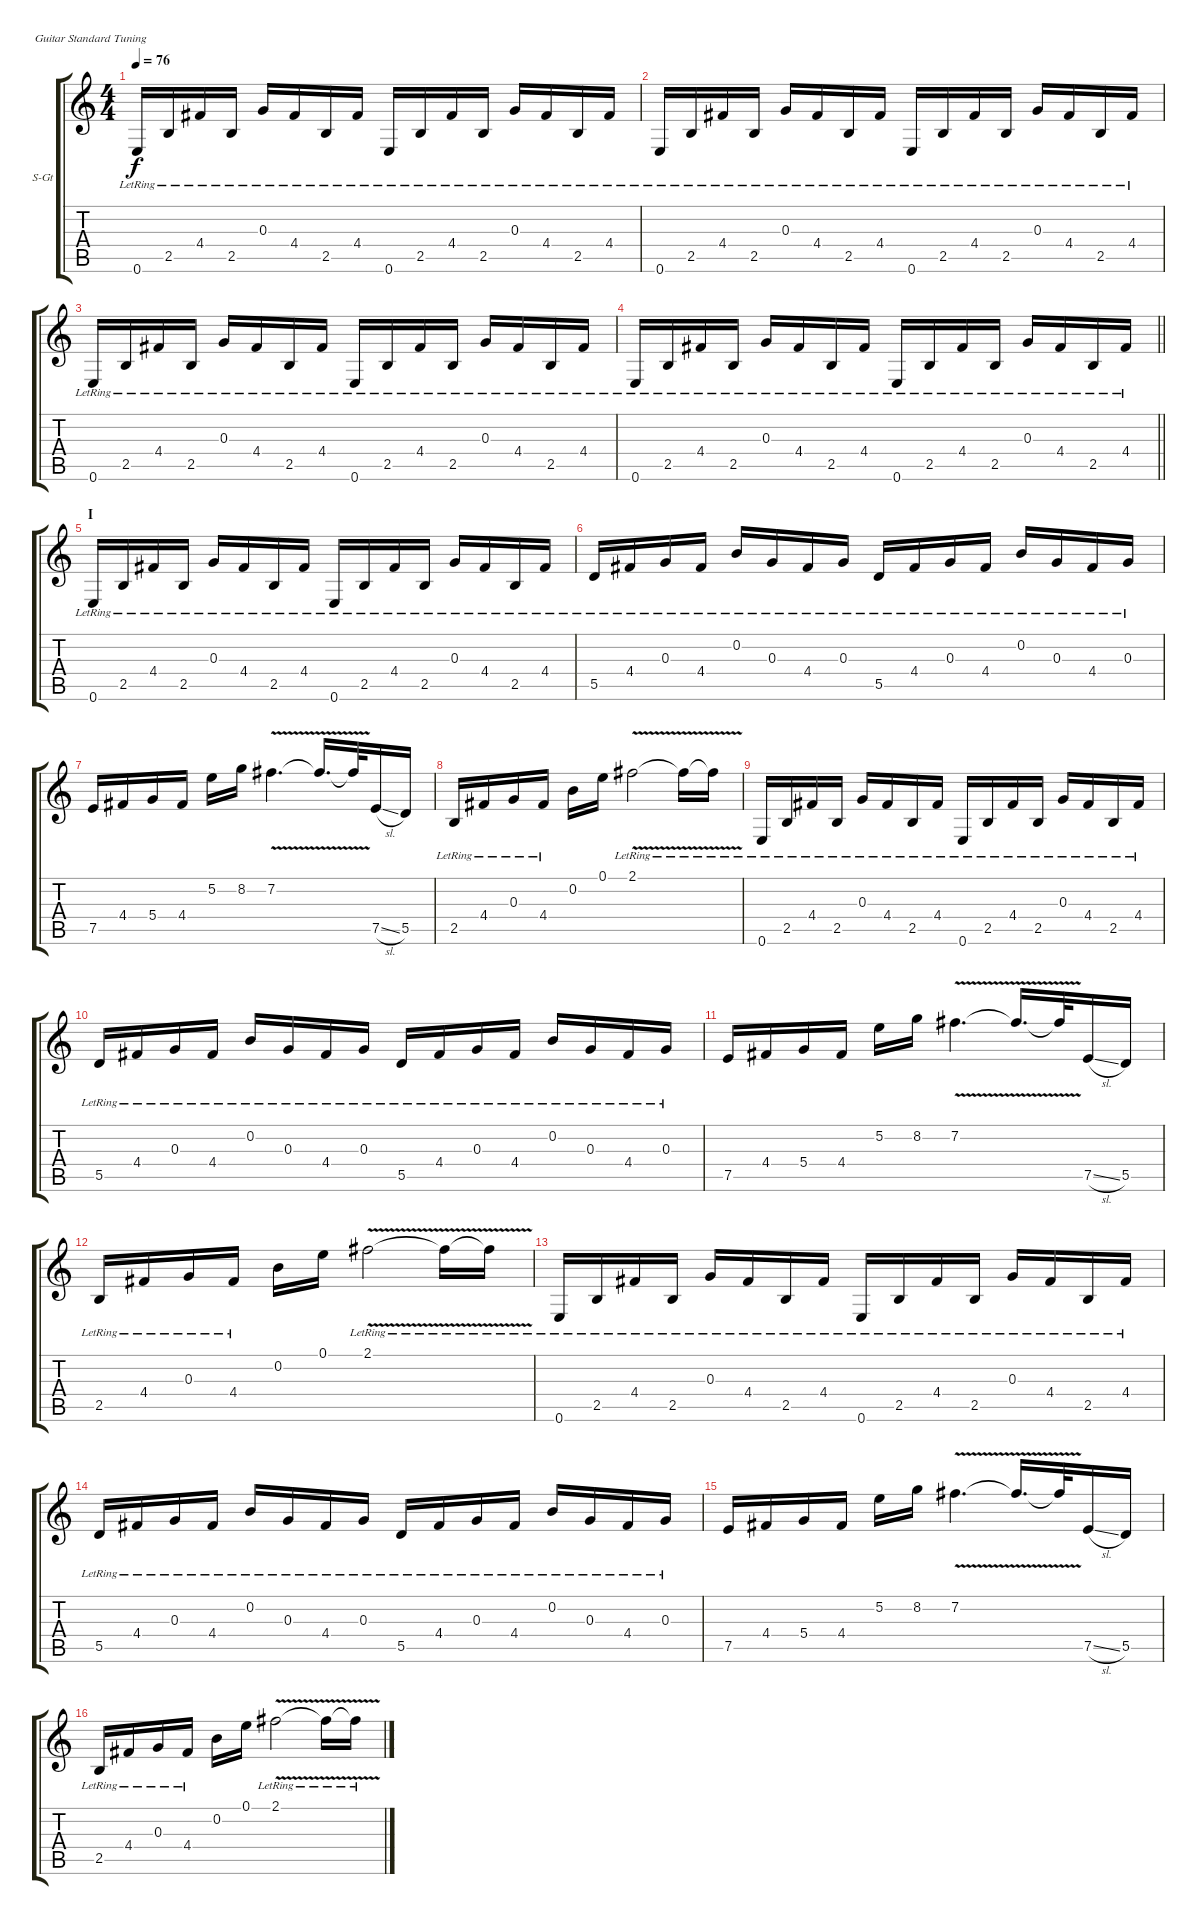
\bracketExtendMode groupsimilarinstruments
\firstSystemTrackNameOrientation horizontal
\otherSystemsTrackNameOrientation horizontal
\track ("Peter Lindgren" "S-Gt") {instrument acousticguitarsteel}
\staff {score tabs}
\tuning (E4 B3 G3 D3 A2 E2)
\ts (4 4)
\beaming (8 2 2 2 2)
\tempo 76
\clef g2
\ks c
0.6{lr}.16{dy f instrument acousticguitarsteel} 2.5{lr}.16 4.4{lr}.16 2.5{lr}.16 0.3{lr}.16 4.4{lr}.16 2.5{lr}.16 4.4{lr}.16 0.6{lr}.16 2.5{lr}.16 4.4{lr}.16 2.5{lr}.16 0.3{lr}.16 4.4{lr}.16 2.5{lr}.16 4.4{lr}.16 |
0.6{lr}.16 2.5{lr}.16 4.4{lr}.16 2.5{lr}.16 0.3{lr}.16 4.4{lr}.16 2.5{lr}.16 4.4{lr}.16 0.6{lr}.16 2.5{lr}.16 4.4{lr}.16 2.5{lr}.16 0.3{lr}.16 4.4{lr}.16 2.5{lr}.16 4.4{lr}.16 |
0.6{lr}.16 2.5{lr}.16 4.4{lr}.16 2.5{lr}.16 0.3{lr}.16 4.4{lr}.16 2.5{lr}.16 4.4{lr}.16 0.6{lr}.16 2.5{lr}.16 4.4{lr}.16 2.5{lr}.16 0.3{lr}.16 4.4{lr}.16 2.5{lr}.16 4.4{lr}.16 |
\barLineRight lightlight
0.6{lr}.16 2.5{lr}.16 4.4{lr}.16 2.5{lr}.16 0.3{lr}.16 4.4{lr}.16 2.5{lr}.16 4.4{lr}.16 0.6{lr}.16 2.5{lr}.16 4.4{lr}.16 2.5{lr}.16 0.3{lr}.16 4.4{lr}.16 2.5{lr}.16 4.4{lr}.16 |
\section ("" "I")
0.6{lr}.16 2.5{lr}.16 4.4{lr}.16 2.5{lr}.16 0.3{lr}.16 4.4{lr}.16 2.5{lr}.16 4.4{lr}.16 0.6{lr}.16 2.5{lr}.16 4.4{lr}.16 2.5{lr}.16 0.3{lr}.16 4.4{lr}.16 2.5{lr}.16 4.4{lr}.16 |
5.5{lr}.16 4.4{lr}.16 0.3{lr}.16 4.4{lr}.16 0.2{lr}.16 0.3{lr}.16 4.4{lr}.16 0.3{lr}.16 5.5{lr}.16 4.4{lr}.16 0.3{lr}.16 4.4{lr}.16 0.2{lr}.16 0.3{lr}.16 4.4{lr}.16 0.3{lr}.16 |
7.5.16 4.4.16 5.4.16 4.4.16 5.2.16 8.2.16 7.2{v}.4{d} 7.2{v t}.16{d} 7.2{v t}.32 7.5{sl}.16 5.5.16 |
2.5{lr}.16 4.4{lr}.16 0.3{lr}.16 4.4{lr}.16 0.2.16 0.1.16 2.1{v lr}.2 2.1{v lr t}.16 2.1{v lr t}.16 |
0.6{lr}.16 2.5{lr}.16 4.4{lr}.16 2.5{lr}.16 0.3{lr}.16 4.4{lr}.16 2.5{lr}.16 4.4{lr}.16 0.6{lr}.16 2.5{lr}.16 4.4{lr}.16 2.5{lr}.16 0.3{lr}.16 4.4{lr}.16 2.5{lr}.16 4.4{lr}.16 |
5.5{lr}.16 4.4{lr}.16 0.3{lr}.16 4.4{lr}.16 0.2{lr}.16 0.3{lr}.16 4.4{lr}.16 0.3{lr}.16 5.5{lr}.16 4.4{lr}.16 0.3{lr}.16 4.4{lr}.16 0.2{lr}.16 0.3{lr}.16 4.4{lr}.16 0.3{lr}.16 |
7.5.16 4.4.16 5.4.16 4.4.16 5.2.16 8.2.16 7.2{v}.4{d} 7.2{v t}.16{d} 7.2{v t}.32 7.5{sl}.16 5.5.16 |
2.5{lr}.16 4.4{lr}.16 0.3{lr}.16 4.4{lr}.16 0.2.16 0.1.16 2.1{v lr}.2 2.1{v lr t}.16 2.1{v lr t}.16 |
0.6{lr}.16 2.5{lr}.16 4.4{lr}.16 2.5{lr}.16 0.3{lr}.16 4.4{lr}.16 2.5{lr}.16 4.4{lr}.16 0.6{lr}.16 2.5{lr}.16 4.4{lr}.16 2.5{lr}.16 0.3{lr}.16 4.4{lr}.16 2.5{lr}.16 4.4{lr}.16 |
5.5{lr}.16 4.4{lr}.16 0.3{lr}.16 4.4{lr}.16 0.2{lr}.16 0.3{lr}.16 4.4{lr}.16 0.3{lr}.16 5.5{lr}.16 4.4{lr}.16 0.3{lr}.16 4.4{lr}.16 0.2{lr}.16 0.3{lr}.16 4.4{lr}.16 0.3{lr}.16 |
7.5.16 4.4.16 5.4.16 4.4.16 5.2.16 8.2.16 7.2{v}.4{d} 7.2{v t}.16{d} 7.2{v t}.32 7.5{sl}.16 5.5.16 |
2.5{lr}.16 4.4{lr}.16 0.3{lr}.16 4.4{lr}.16 0.2.16 0.1.16 2.1{v lr}.2 2.1{v lr t}.16 2.1{v lr t}.16
